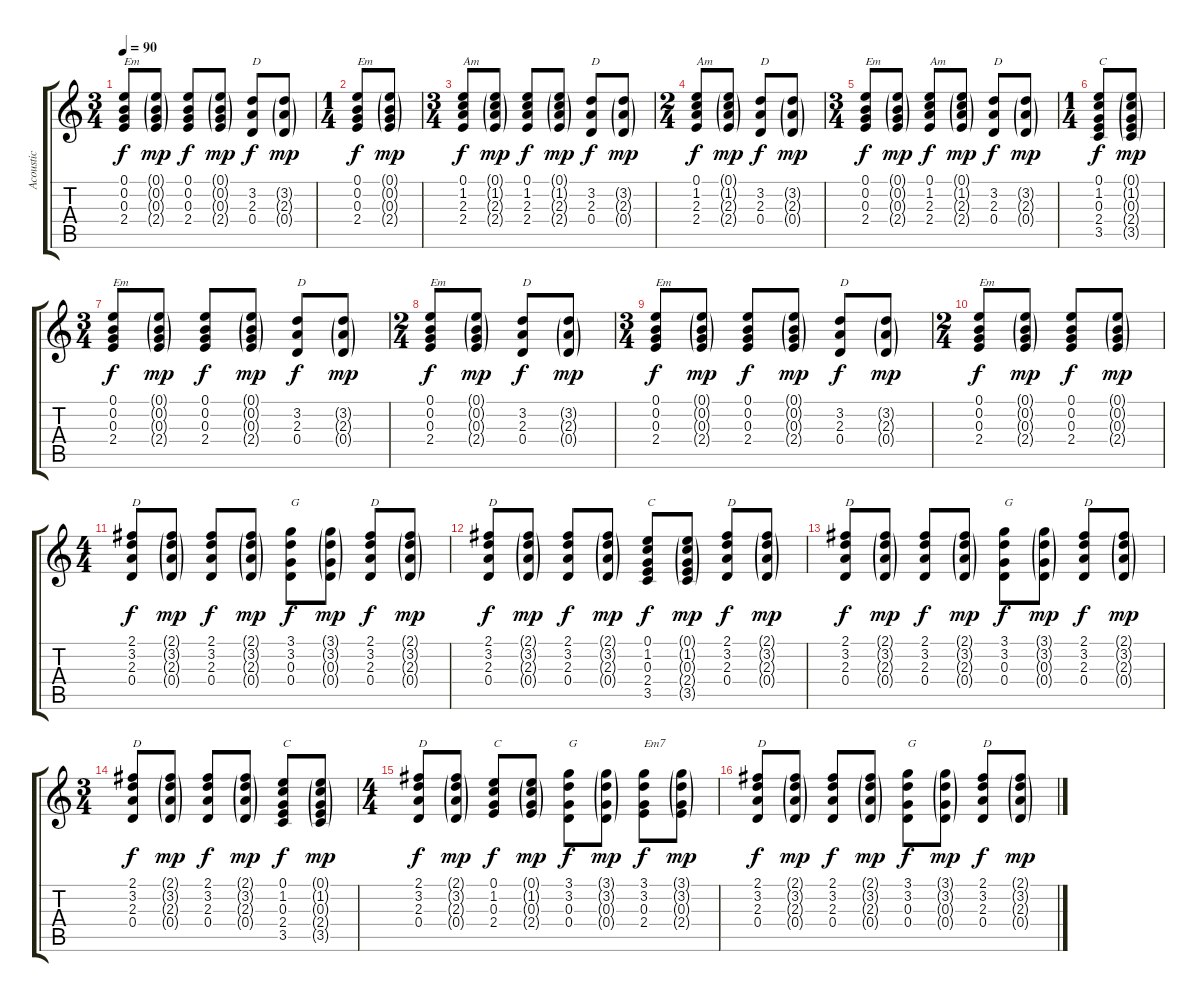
\track ("Acoustic" "Acoustic") {instrument acousticguitarsteel}
\staff {score tabs}
\tuning (E4 B3 G3 D3 A2 E2) {hide}
\ts (3 4)
\tempo 90
\clef g2
\ks c
(0.1 0.2 0.3 2.4).8{txt "Em" dy f} (0.1{g} 0.2{g} 0.3{g} 2.4{g}).8{dy mp} (0.1 0.2 0.3 2.4).8{dy f} (0.1{g} 0.2{g} 0.3{g} 2.4{g}).8{dy mp} (3.2 2.3 0.4).8{txt "D" dy f} (3.2{g} 2.3{g} 0.4{g}).8{dy mp} |
\ts (1 4)
(0.1 0.2 0.3 2.4).8{txt "Em" dy f} (0.1{g} 0.2{g} 0.3{g} 2.4{g}).8{dy mp} |
\ts (3 4)
(0.1 1.2 2.3 2.4).8{txt "Am" dy f} (0.1{g} 1.2{g} 2.3{g} 2.4{g}).8{dy mp} (0.1 1.2 2.3 2.4).8{dy f} (0.1{g} 1.2{g} 2.3{g} 2.4{g}).8{dy mp} (3.2 2.3 0.4).8{txt "D" dy f} (3.2{g} 2.3{g} 0.4{g}).8{dy mp} |
\ts (2 4)
(0.1 1.2 2.3 2.4).8{txt "Am" dy f} (0.1{g} 1.2{g} 2.3{g} 2.4{g}).8{dy mp} (3.2 2.3 0.4).8{txt "D" dy f} (3.2{g} 2.3{g} 0.4{g}).8{dy mp} |
\ts (3 4)
(0.1 0.2 0.3 2.4).8{txt "Em" dy f} (0.1{g} 0.2{g} 0.3{g} 2.4{g}).8{dy mp} (0.1 1.2 2.3 2.4).8{txt "Am" dy f} (0.1{g} 1.2{g} 2.3{g} 2.4{g}).8{dy mp} (3.2 2.3 0.4).8{txt "D" dy f} (3.2{g} 2.3{g} 0.4{g}).8{dy mp} |
\ts (1 4)
(0.1 1.2 0.3 2.4 3.5).8{txt "C" dy f} (0.1{g} 1.2{g} 0.3{g} 2.4{g} 3.5{g}).8{dy mp} |
\ts (3 4)
(0.1 0.2 0.3 2.4).8{txt "Em" dy f} (0.1{g} 0.2{g} 0.3{g} 2.4{g}).8{dy mp} (0.1 0.2 0.3 2.4).8{dy f} (0.1{g} 0.2{g} 0.3{g} 2.4{g}).8{dy mp} (3.2 2.3 0.4).8{txt "D" dy f} (3.2{g} 2.3{g} 0.4{g}).8{dy mp} |
\ts (2 4)
(0.1 0.2 0.3 2.4).8{txt "Em" dy f} (0.1{g} 0.2{g} 0.3{g} 2.4{g}).8{dy mp} (3.2 2.3 0.4).8{txt "D" dy f} (3.2{g} 2.3{g} 0.4{g}).8{dy mp} |
\ts (3 4)
(0.1 0.2 0.3 2.4).8{txt "Em" dy f} (0.1{g} 0.2{g} 0.3{g} 2.4{g}).8{dy mp} (0.1 0.2 0.3 2.4).8{dy f} (0.1{g} 0.2{g} 0.3{g} 2.4{g}).8{dy mp} (3.2 2.3 0.4).8{txt "D" dy f} (3.2{g} 2.3{g} 0.4{g}).8{dy mp} |
\ts (2 4)
(0.1 0.2 0.3 2.4).8{txt "Em" dy f} (0.1{g} 0.2{g} 0.3{g} 2.4{g}).8{dy mp} (0.1 0.2 0.3 2.4).8{dy f} (0.1{g} 0.2{g} 0.3{g} 2.4{g}).8{dy mp} |
\ts (4 4)
(2.1 3.2 2.3 0.4).8{txt "D" dy f} (2.1{g} 3.2{g} 2.3{g} 0.4{g}).8{dy mp} (2.1 3.2 2.3 0.4).8{dy f} (2.1{g} 3.2{g} 2.3{g} 0.4{g}).8{dy mp} (3.1 3.2 0.3 0.4).8{txt "G" dy f} (3.1{g} 3.2{g} 0.3{g} 0.4{g}).8{dy mp} (2.1 3.2 2.3 0.4).8{txt "D" dy f} (2.1{g} 3.2{g} 2.3{g} 0.4{g}).8{dy mp} |
(2.1 3.2 2.3 0.4).8{txt "D" dy f} (2.1{g} 3.2{g} 2.3{g} 0.4{g}).8{dy mp} (2.1 3.2 2.3 0.4).8{dy f} (2.1{g} 3.2{g} 2.3{g} 0.4{g}).8{dy mp} (0.1 1.2 0.3 2.4 3.5).8{txt "C" dy f} (0.1{g} 1.2{g} 0.3{g} 2.4{g} 3.5{g}).8{dy mp} (2.1 3.2 2.3 0.4).8{txt "D" dy f} (2.1{g} 3.2{g} 2.3{g} 0.4{g}).8{dy mp} |
(2.1 3.2 2.3 0.4).8{txt "D" dy f} (2.1{g} 3.2{g} 2.3{g} 0.4{g}).8{dy mp} (2.1 3.2 2.3 0.4).8{dy f} (2.1{g} 3.2{g} 2.3{g} 0.4{g}).8{dy mp} (3.1 3.2 0.3 0.4).8{txt "G" dy f} (3.1{g} 3.2{g} 0.3{g} 0.4{g}).8{dy mp} (2.1 3.2 2.3 0.4).8{txt "D" dy f} (2.1{g} 3.2{g} 2.3{g} 0.4{g}).8{dy mp} |
\ts (3 4)
(2.1 3.2 2.3 0.4).8{txt "D" dy f} (2.1{g} 3.2{g} 2.3{g} 0.4{g}).8{dy mp} (2.1 3.2 2.3 0.4).8{dy f} (2.1{g} 3.2{g} 2.3{g} 0.4{g}).8{dy mp} (0.1 1.2 0.3 2.4 3.5).8{txt "C" dy f} (0.1{g} 1.2{g} 0.3{g} 2.4{g} 3.5{g}).8{dy mp} |
\ts (4 4)
(2.1 3.2 2.3 0.4).8{txt "D" dy f} (2.1{g} 3.2{g} 2.3{g} 0.4{g}).8{dy mp} (0.1 1.2 0.3 2.4).8{txt "C" dy f} (0.1{g} 1.2{g} 0.3{g} 2.4{g}).8{dy mp} (3.1 3.2 0.3 0.4).8{txt "G" dy f} (3.1{g} 3.2{g} 0.3{g} 0.4{g}).8{dy mp} (3.1 3.2 0.3 2.4).8{txt "Em7" dy f} (3.1{g} 3.2{g} 0.3{g} 2.4{g}).8{dy mp} |
(2.1 3.2 2.3 0.4).8{txt "D" dy f} (2.1{g} 3.2{g} 2.3{g} 0.4{g}).8{dy mp} (2.1 3.2 2.3 0.4).8{dy f} (2.1{g} 3.2{g} 2.3{g} 0.4{g}).8{dy mp} (3.1 3.2 0.3 0.4).8{txt "G" dy f} (3.1{g} 3.2{g} 0.3{g} 0.4{g}).8{dy mp} (2.1 3.2 2.3 0.4).8{txt "D" dy f} (2.1{g} 3.2{g} 2.3{g} 0.4{g}).8{dy mp}
